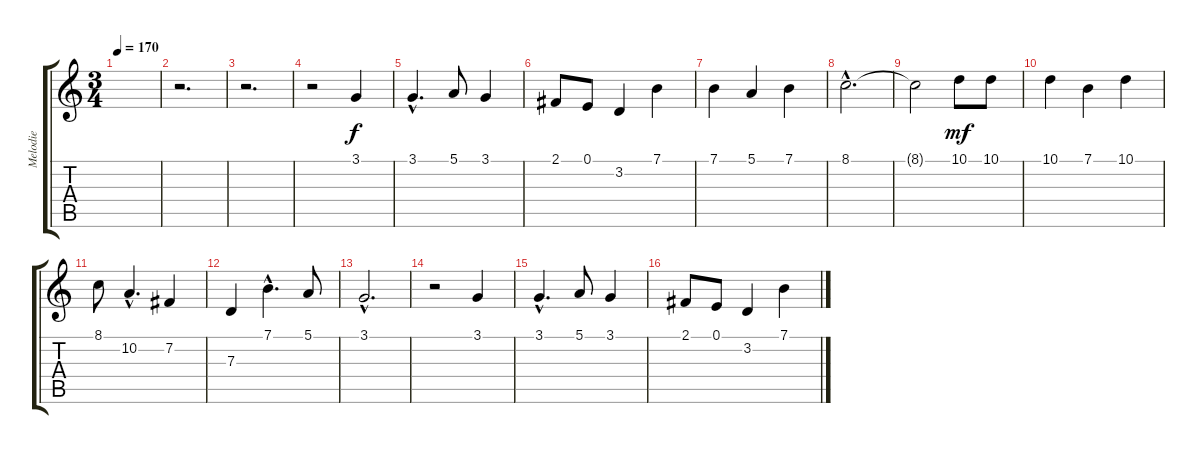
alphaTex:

\track ("Melodie" "Melodie") {instrument oboe}
\staff {score tabs}
\tuning (E4 B3 G3 D3 A2 E2) {hide}
\ts (3 4)
\tempo 170
\clef g2
\ks c
|
r.2{d} |
r.2{d} |
r.2 3.1.4 |
3.1{hac}.4{d} 5.1.8 3.1.4 |
2.1.8 0.1.8 3.2.4 7.1.4 |
7.1.4 5.1.4 7.1.4 |
8.1{hac}.2{d} |
8.1{t}.2{dy f} 10.1.8{dy mf} 10.1.8 |
10.1.4 7.1.4 10.1.4 |
8.1.8 10.2{hac}.4{d} 7.2.4 |
7.3.4 7.1{hac}.4{d} 5.1.8 |
3.1{hac}.2{d} |
r.2 3.1.4 |
3.1{hac}.4{d} 5.1.8 3.1.4 |
2.1.8 0.1.8 3.2.4 7.1.4
